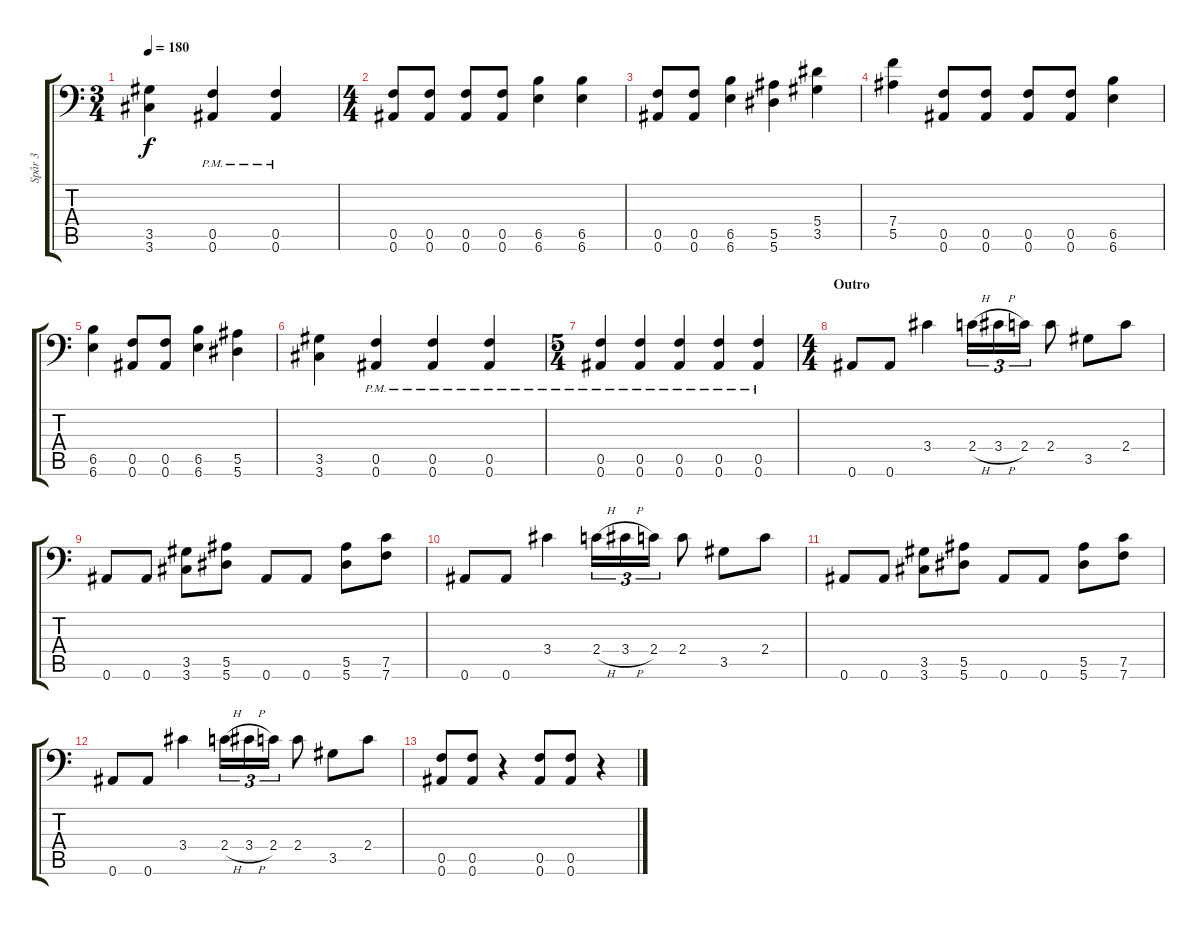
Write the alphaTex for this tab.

\track ("Spår 3" "Spår 3") {instrument distortionguitar}
\staff {score tabs}
\tuning (C4 G3 Eb3 Bb2 F2 Bb1) {hide}
\ts (3 4)
\tempo 180
\clef f4
\ks c
(3.5 3.6).4{dy f} (0.5{pm} 0.6{pm}).4 (0.5{pm} 0.6{pm}).4 |
\ts (4 4)
(0.5 0.6).8 (0.5 0.6).8 (0.5 0.6).8 (0.5 0.6).8 (6.5 6.6).4 (6.5 6.6).4 |
(0.5 0.6).8 (0.5 0.6).8 (6.5 6.6).4 (5.5 5.6).4 (5.4 3.5).4 |
(7.4 5.5).4 (0.5 0.6).8 (0.5 0.6).8 (0.5 0.6).8 (0.5 0.6).8 (6.5 6.6).4 |
(6.5 6.6).4 (0.5 0.6).8 (0.5 0.6).8 (6.5 6.6).4 (5.5 5.6).4 |
(3.5 3.6).4 (0.5{pm} 0.6{pm}).4 (0.5{pm} 0.6{pm}).4 (0.5{pm} 0.6{pm}).4 |
\ts (5 4)
(0.5{pm} 0.6{pm}).4 (0.5{pm} 0.6{pm}).4 (0.5{pm} 0.6{pm}).4 (0.5{pm} 0.6{pm}).4 (0.5{pm} 0.6{pm}).4 |
\ts (4 4)
\section ("" "Outro")
0.6.8 0.6.8 3.4.4 2.4{h}.16{tu (3 2)} 3.4{h}.16{tu (3 2)} 2.4.16{tu (3 2)} 2.4.8 3.5.8 2.4.8 |
0.6.8 0.6.8 (3.5 3.6).8 (5.5 5.6).8 0.6.8 0.6.8 (5.5 5.6).8 (7.5 7.6).8 |
0.6.8 0.6.8 3.4.4 2.4{h}.16{tu (3 2)} 3.4{h}.16{tu (3 2)} 2.4.16{tu (3 2)} 2.4.8 3.5.8 2.4.8 |
0.6.8 0.6.8 (3.5 3.6).8 (5.5 5.6).8 0.6.8 0.6.8 (5.5 5.6).8 (7.5 7.6).8 |
0.6.8 0.6.8 3.4.4 2.4{h}.16{tu (3 2)} 3.4{h}.16{tu (3 2)} 2.4.16{tu (3 2)} 2.4.8 3.5.8 2.4.8 |
(0.5 0.6).8 (0.5 0.6).8 r.4 (0.5 0.6).8 (0.5 0.6).8 r.4
